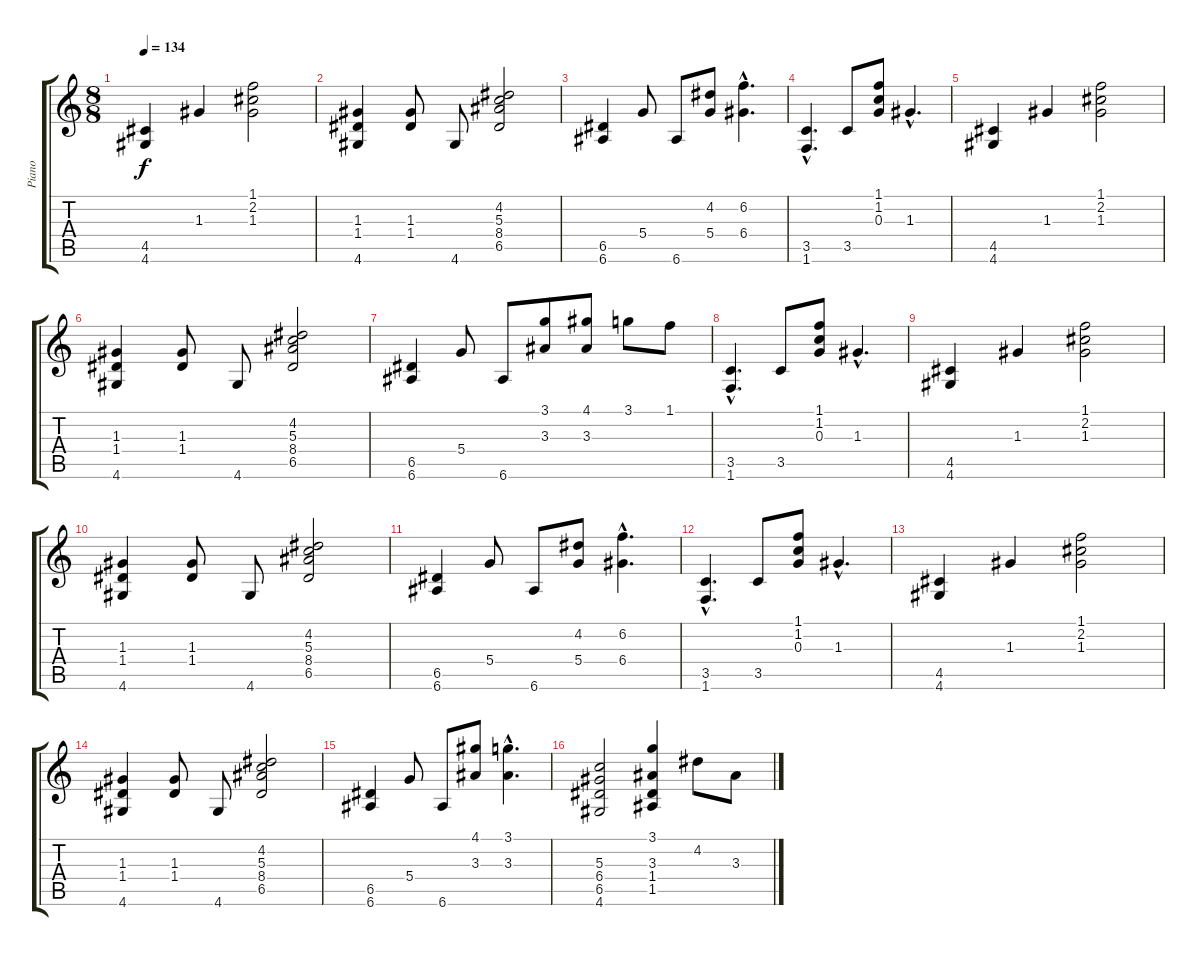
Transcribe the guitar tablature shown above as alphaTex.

\track ("Piano" "Piano") {instrument electricguitarjazz}
\staff {score tabs}
\tuning (E4 B3 G3 D3 A2 E2) {hide}
\ts (8 8)
\tempo 134
\clef g2
\ks c
(4.5 4.6).4{dy f} 1.3.4 (1.1 2.2 1.3).2 |
(1.3 1.4 4.6).4 (1.3 1.4).8 4.6.8 (4.2 5.3 8.4 6.5).2 |
(6.5 6.6).4 5.4.8 6.6.8 (4.2 5.4).8 (6.2{hac} 6.4{hac}).4{d} |
(3.5{hac} 1.6{hac}).4{d} 3.5.8 (1.1 1.2 0.3).8 1.3{hac}.4{d} |
(4.5 4.6).4 1.3.4 (1.1 2.2 1.3).2 |
(1.3 1.4 4.6).4 (1.3 1.4).8 4.6.8 (4.2 5.3 8.4 6.5).2 |
(6.5 6.6).4 5.4.8 6.6.8 (3.1 3.3).8 (4.1 3.3).8 3.1.8 1.1.8 |
(3.5{hac} 1.6{hac}).4{d} 3.5.8 (1.1 1.2 0.3).8 1.3{hac}.4{d} |
(4.5 4.6).4 1.3.4 (1.1 2.2 1.3).2 |
(1.3 1.4 4.6).4 (1.3 1.4).8 4.6.8 (4.2 5.3 8.4 6.5).2 |
(6.5 6.6).4 5.4.8 6.6.8 (4.2 5.4).8 (6.2{hac} 6.4{hac}).4{d} |
(3.5{hac} 1.6{hac}).4{d} 3.5.8 (1.1 1.2 0.3).8 1.3{hac}.4{d} |
(4.5 4.6).4 1.3.4 (1.1 2.2 1.3).2 |
(1.3 1.4 4.6).4 (1.3 1.4).8 4.6.8 (4.2 5.3 8.4 6.5).2 |
(6.5 6.6).4 5.4.8 6.6.8 (4.1 3.3).8 (3.1{hac} 3.3{hac}).4{d} |
(5.3 6.4 6.5 4.6).2 (3.1 3.3 1.4 1.5).4 4.2.8 3.3.8
